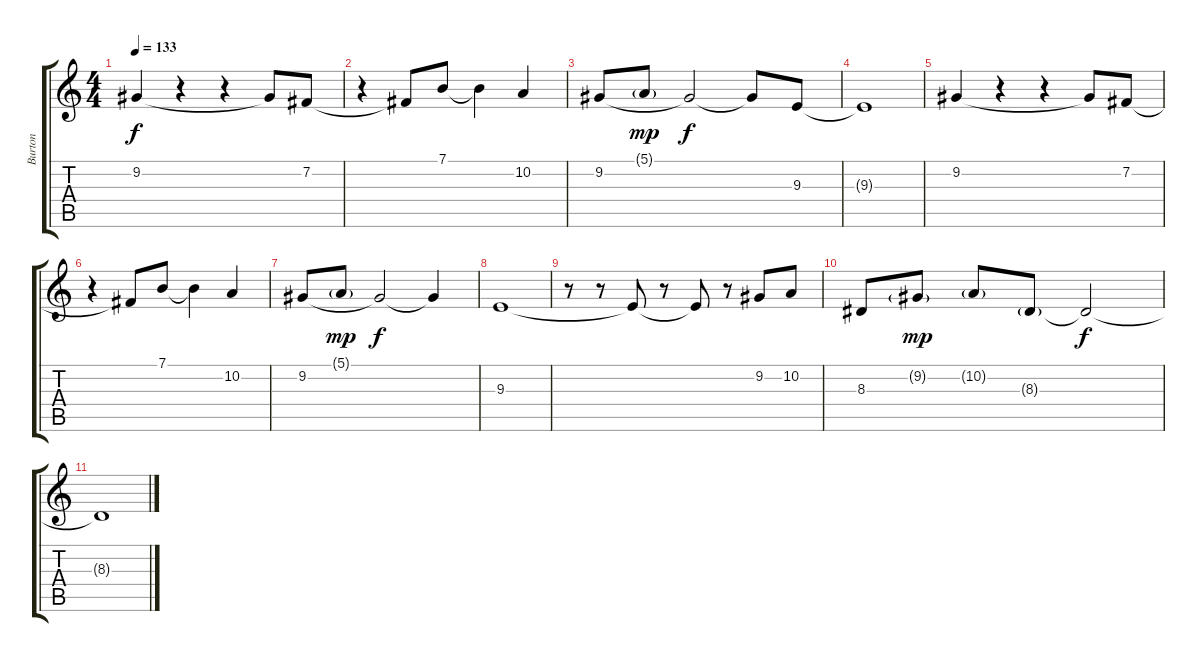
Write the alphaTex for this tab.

\track ("Burton" "Burton") {instrument synthbrass1}
\staff {score tabs}
\tuning (E4 B3 G3 D3 A2 E2) {hide}
\ts (4 4)
\tempo 133
\clef g2
\ks c
9.2.4{dy f} r.4 r.4 9.2{t}.8 7.2.8 |
r.4 7.2{t}.8 7.1.8 7.1{t}.4 10.2.4 |
9.2.8 5.1{g}.8{dy mp} 9.2{t}.2{dy f} 9.2{t}.8 9.3.8 |
9.3{t}.1 |
9.2.4 r.4 r.4 9.2{t}.8 7.2.8 |
r.4 7.2{t}.8 7.1.8 7.1{t}.4 10.2.4 |
9.2.8 5.1{g}.8{dy mp} 9.2{t}.2{dy f} 9.2{t}.4 |
9.3.1{volume 4} |
r.8 r.8 9.3{t}.8 r.8 9.3{t}.8 r.8 9.2.8{volume 8} 10.2.8 |
8.3.8 9.2{g}.8{dy mp volume 0} 10.2{g}.8 8.3{g}.8 8.3{t}.2{dy f} |
8.3{t}.1
